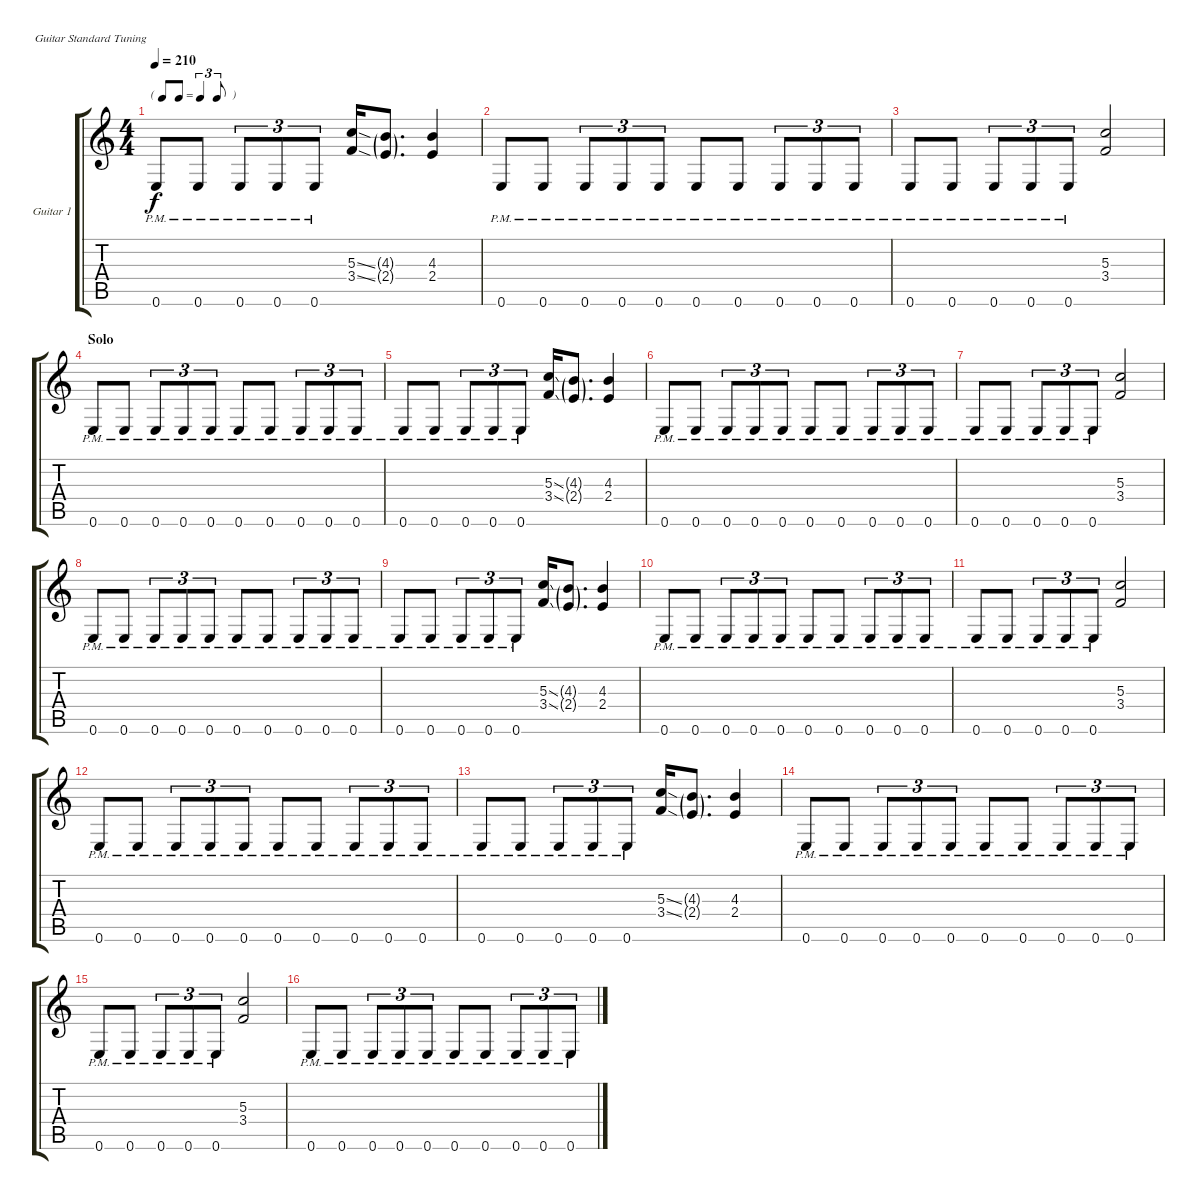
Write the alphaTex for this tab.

\bracketExtendMode groupsimilarinstruments
\firstSystemTrackNameOrientation horizontal
\otherSystemsTrackNameOrientation horizontal
\track ("Guitar 1" "Guitar 1") {instrument overdrivenguitar}
\staff {score tabs}
\tuning (E4 B3 G3 D3 A2 E2)
\ts (4 4)
\tf triplet8th
\tempo 210
\clef g2
\ks c
0.6{pm}.8{dy f} 0.6{pm}.8 0.6{pm}.8{tu (3 2)} 0.6{pm}.8{tu (3 2)} 0.6{pm}.8{tu (3 2)} (5.3{ss} 3.4{ss}).16 (4.3{g} 2.4{g}).8{d} (4.3 2.4).4 |
0.6{pm}.8 0.6{pm}.8 0.6{pm}.8{tu (3 2)} 0.6{pm}.8{tu (3 2)} 0.6{pm}.8{tu (3 2)} 0.6{pm}.8 0.6{pm}.8 0.6{pm}.8{tu (3 2)} 0.6{pm}.8{tu (3 2)} 0.6{pm}.8{tu (3 2)} |
0.6{pm}.8 0.6{pm}.8 0.6{pm}.8{tu (3 2)} 0.6{pm}.8{tu (3 2)} 0.6{pm}.8{tu (3 2)} (5.3 3.4).2 |
\section ("" "Solo")
0.6{pm}.8 0.6{pm}.8 0.6{pm}.8{tu (3 2)} 0.6{pm}.8{tu (3 2)} 0.6{pm}.8{tu (3 2)} 0.6{pm}.8 0.6{pm}.8 0.6{pm}.8{tu (3 2)} 0.6{pm}.8{tu (3 2)} 0.6{pm}.8{tu (3 2)} |
0.6{pm}.8 0.6{pm}.8 0.6{pm}.8{tu (3 2)} 0.6{pm}.8{tu (3 2)} 0.6{pm}.8{tu (3 2)} (5.3{ss} 3.4{ss}).16 (4.3{g} 2.4{g}).8{d} (4.3 2.4).4 |
0.6{pm}.8 0.6{pm}.8 0.6{pm}.8{tu (3 2)} 0.6{pm}.8{tu (3 2)} 0.6{pm}.8{tu (3 2)} 0.6{pm}.8 0.6{pm}.8 0.6{pm}.8{tu (3 2)} 0.6{pm}.8{tu (3 2)} 0.6{pm}.8{tu (3 2)} |
0.6{pm}.8 0.6{pm}.8 0.6{pm}.8{tu (3 2)} 0.6{pm}.8{tu (3 2)} 0.6{pm}.8{tu (3 2)} (5.3 3.4).2 |
0.6{pm}.8 0.6{pm}.8 0.6{pm}.8{tu (3 2)} 0.6{pm}.8{tu (3 2)} 0.6{pm}.8{tu (3 2)} 0.6{pm}.8 0.6{pm}.8 0.6{pm}.8{tu (3 2)} 0.6{pm}.8{tu (3 2)} 0.6{pm}.8{tu (3 2)} |
0.6{pm}.8 0.6{pm}.8 0.6{pm}.8{tu (3 2)} 0.6{pm}.8{tu (3 2)} 0.6{pm}.8{tu (3 2)} (5.3{ss} 3.4{ss}).16 (4.3{g} 2.4{g}).8{d} (4.3 2.4).4 |
0.6{pm}.8 0.6{pm}.8 0.6{pm}.8{tu (3 2)} 0.6{pm}.8{tu (3 2)} 0.6{pm}.8{tu (3 2)} 0.6{pm}.8 0.6{pm}.8 0.6{pm}.8{tu (3 2)} 0.6{pm}.8{tu (3 2)} 0.6{pm}.8{tu (3 2)} |
0.6{pm}.8 0.6{pm}.8 0.6{pm}.8{tu (3 2)} 0.6{pm}.8{tu (3 2)} 0.6{pm}.8{tu (3 2)} (5.3 3.4).2 |
0.6{pm}.8 0.6{pm}.8 0.6{pm}.8{tu (3 2)} 0.6{pm}.8{tu (3 2)} 0.6{pm}.8{tu (3 2)} 0.6{pm}.8 0.6{pm}.8 0.6{pm}.8{tu (3 2)} 0.6{pm}.8{tu (3 2)} 0.6{pm}.8{tu (3 2)} |
0.6{pm}.8 0.6{pm}.8 0.6{pm}.8{tu (3 2)} 0.6{pm}.8{tu (3 2)} 0.6{pm}.8{tu (3 2)} (5.3{ss} 3.4{ss}).16 (4.3{g} 2.4{g}).8{d} (4.3 2.4).4 |
0.6{pm}.8 0.6{pm}.8 0.6{pm}.8{tu (3 2)} 0.6{pm}.8{tu (3 2)} 0.6{pm}.8{tu (3 2)} 0.6{pm}.8 0.6{pm}.8 0.6{pm}.8{tu (3 2)} 0.6{pm}.8{tu (3 2)} 0.6{pm}.8{tu (3 2)} |
0.6{pm}.8 0.6{pm}.8 0.6{pm}.8{tu (3 2)} 0.6{pm}.8{tu (3 2)} 0.6{pm}.8{tu (3 2)} (5.3 3.4).2 |
0.6{pm}.8 0.6{pm}.8 0.6{pm}.8{tu (3 2)} 0.6{pm}.8{tu (3 2)} 0.6{pm}.8{tu (3 2)} 0.6{pm}.8 0.6{pm}.8 0.6{pm}.8{tu (3 2)} 0.6{pm}.8{tu (3 2)} 0.6{pm}.8{tu (3 2)}
